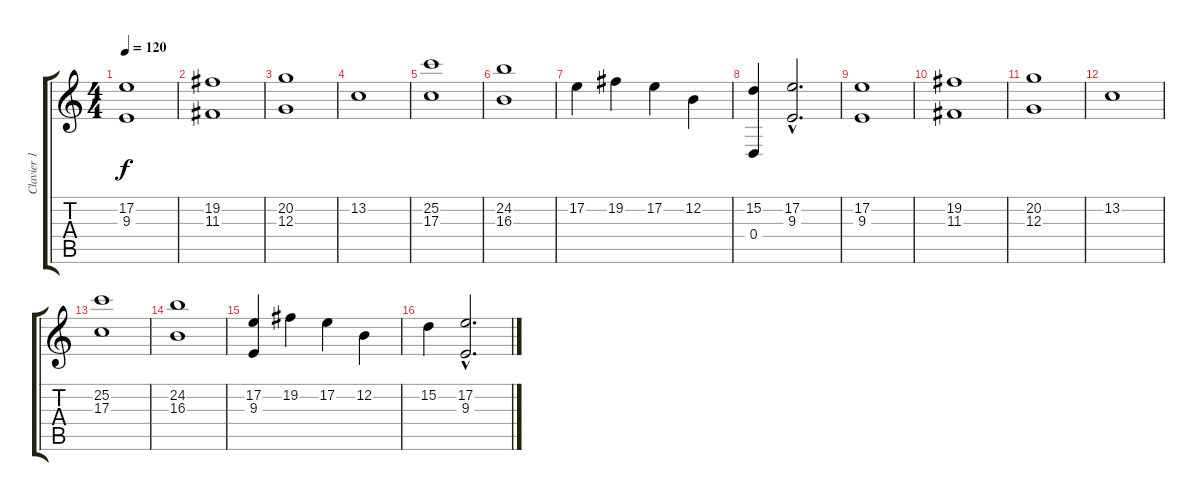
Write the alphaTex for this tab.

\track ("Clavier 1" "Clavier 1") {instrument voiceoohs}
\staff {score tabs}
\tuning (E4 B3 G3 D3 A2 E2) {hide}
\ts (4 4)
\tempo 120
\clef g2
\ks c
(17.2 9.3).1{dy f} |
(19.2 11.3).1 |
(20.2 12.3).1 |
13.2.1 |
(25.2 17.3).1 |
(24.2 16.3).1 |
17.2.4 19.2.4 17.2.4 12.2.4 |
(15.2 0.4).4 (17.2{hac} 9.3{hac}).2{d} |
(17.2 9.3).1 |
(19.2 11.3).1 |
(20.2 12.3).1 |
13.2.1 |
(25.2 17.3).1 |
(24.2 16.3).1 |
(17.2 9.3).4 19.2.4 17.2.4 12.2.4 |
15.2.4 (17.2{hac} 9.3{hac}).2{d}
